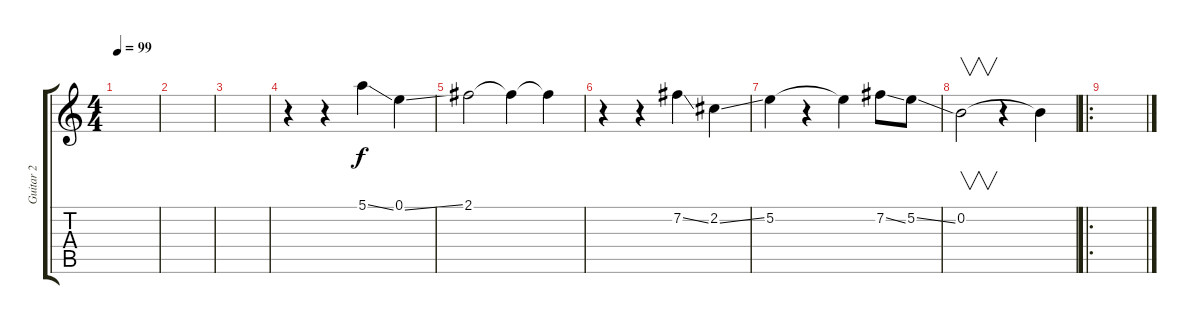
\track ("Guitar 2" "Guitar 2") {instrument overdrivenguitar}
\staff {score tabs}
\tuning (E4 B3 G3 D3 A2 E2) {hide}
\ts (4 4)
\tempo 99
\clef g2
\ks c
|
|
|
r.4 r.4 5.1{ss}.4 0.1{ss}.4 |
2.1.2 2.1{t}.4 2.1{t}.4 |
r.4 r.4 7.2{ss}.4 2.2{ss}.4 |
5.2.4 r.4 5.2{t}.4 7.2{ss}.8 5.2{ss}.8 |
0.2.2{v} r.4 0.2{t}.4 |
\ro
